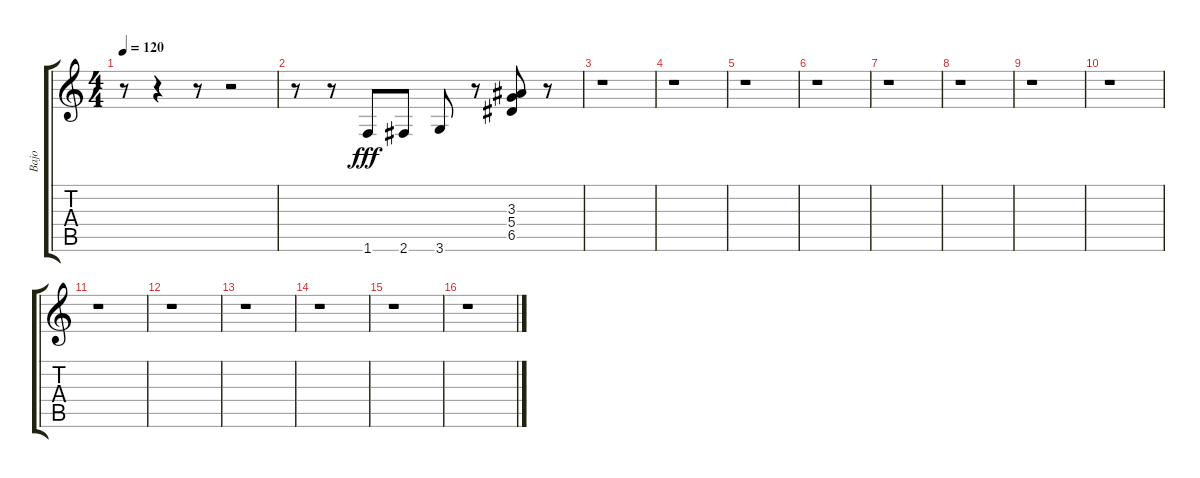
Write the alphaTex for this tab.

\track ("Bajo" "Bajo") {instrument synthbass1}
\staff {score tabs}
\tuning (E4 B3 G3 D3 A2 E2) {hide}
\ts (4 4)
\tempo 120
\clef g2
\ks c
r.8{dy fff} r.4 r.8 r.2 |
r.8 r.8 1.6.8 2.6.8 3.6.8 r.8 (3.3 5.4 6.5).8 r.8 |
r.1 |
r.1 |
r.1 |
r.1 |
r.1 |
r.1 |
r.1 |
r.1 |
r.1 |
r.1 |
r.1 |
r.1 |
r.1 |
r.1
